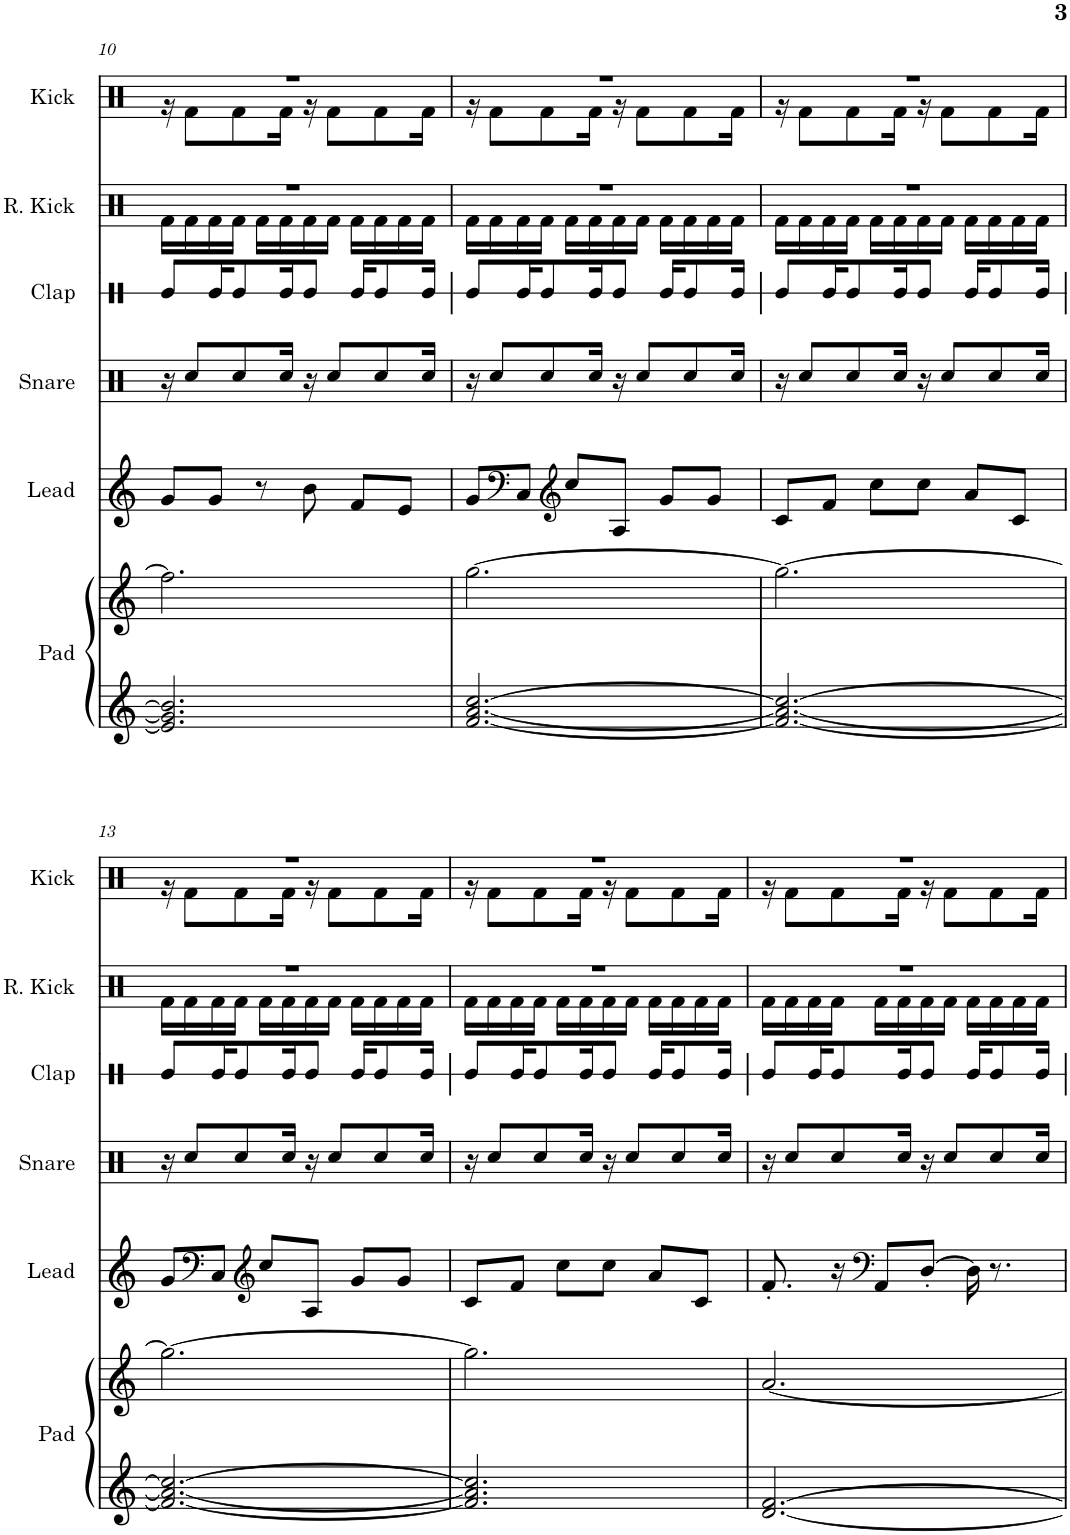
**kern	**kern	**kern	**kern	**kern	**kern	**kern
*part6	*part6	*part5	*part4	*part3	*part2	*part1
*staff7	*staff6	*staff5	*staff4	*staff3	*staff2	*staff1
*I"Pad	*	*I"Lead	*I"Snare	*I"Clap	*I"Reverb Kick	*I"Kick
*I'Pad	*	*I'Lead	*I'Snare	*I'Clap	*I'R. Kick	*I'Kick
!!LO:PB:g=z
*clefG2	*clefG2	*clefG2	*clefX	*clefX	*clefX	*clefX
*k[]	*k[]	*k[]	*k[]	*k[]	*k[]	*k[]
*M3/4	*M3/4	*M3/4	*M3/4	*M3/4	*M3/4	*M3/4
=10	=10	=10	=10	=10	=10	=10
*	*	*	*	*	*^	*^
2.e/] 2.g/] 2.b/]	2.ff\]	8g/L	16r	8Re/L	2.r	16Rf\LL	2.r	16r
.	.	.	8Rcc/L	.	.	16Rf\	.	8Rf\L
.	.	8g/J	.	16Re/K	.	16Rf\	.	.
.	.	.	8Rcc/	8Re/	.	16Rf\JJ	.	8Rf\
.	.	8r	.	.	.	16Rf\LL	.	.
.	.	.	16Rcc/Jk	16Re/K	.	16Rf\	.	16Rf\Jk
.	.	8b\	16r	8Re/J	.	16Rf\	.	16r
.	.	.	8Rcc/L	.	.	16Rf\JJ	.	8Rf\L
.	.	8f/L	.	16Re/KL	.	16Rf\LL	.	.
.	.	.	8Rcc/	8Re/	.	16Rf\	.	8Rf\
.	.	8e/J	.	.	.	16Rf\	.	.
.	.	.	16Rcc/Jk	16Re/Jk	.	16Rf\JJ	.	16Rf\Jk
=11	=11	=11	=11	=11	=11	=11	=11	=11
[2.f/ [2.a/ [2.cc/	[2.gg\	8g/L	16r	8Re/L	2.r	16Rf\LL	2.r	16r
.	.	.	8Rcc/L	.	.	16Rf\	.	8Rf\L
*	*	*clefF4	*	*	*	*	*	*
.	.	8C/J	.	16Re/K	.	16Rf\	.	.
.	.	.	8Rcc/	8Re/	.	16Rf\JJ	.	8Rf\
*	*	*clefG2	*	*	*	*	*	*
.	.	8cc/L	.	.	.	16Rf\LL	.	.
.	.	.	16Rcc/Jk	16Re/K	.	16Rf\	.	16Rf\Jk
.	.	8A/J	16r	8Re/J	.	16Rf\	.	16r
.	.	.	8Rcc/L	.	.	16Rf\JJ	.	8Rf\L
.	.	8g/L	.	16Re/KL	.	16Rf\LL	.	.
.	.	.	8Rcc/	8Re/	.	16Rf\	.	8Rf\
.	.	8g/J	.	.	.	16Rf\	.	.
.	.	.	16Rcc/Jk	16Re/Jk	.	16Rf\JJ	.	16Rf\Jk
=12	=12	=12	=12	=12	=12	=12	=12	=12
2.f/_ 2.a/_ 2.cc/_	2.gg\_	8c/L	16r	8Re/L	2.r	16Rf\LL	2.r	16r
.	.	.	8Rcc/L	.	.	16Rf\	.	8Rf\L
.	.	8f/J	.	16Re/K	.	16Rf\	.	.
.	.	.	8Rcc/	8Re/	.	16Rf\JJ	.	8Rf\
.	.	8cc\L	.	.	.	16Rf\LL	.	.
.	.	.	16Rcc/Jk	16Re/K	.	16Rf\	.	16Rf\Jk
.	.	8cc\J	16r	8Re/J	.	16Rf\	.	16r
.	.	.	8Rcc/L	.	.	16Rf\JJ	.	8Rf\L
.	.	8a/L	.	16Re/KL	.	16Rf\LL	.	.
.	.	.	8Rcc/	8Re/	.	16Rf\	.	8Rf\
.	.	8c/J	.	.	.	16Rf\	.	.
.	.	.	16Rcc/Jk	16Re/Jk	.	16Rf\JJ	.	16Rf\Jk
!!LO:LB:g=z	!!
=13	=13	=13	=13	=13	=13	=13	=13	=13
2.f/_ 2.a/_ 2.cc/_	2.gg\_	8g/L	16r	8Re/L	2.r	16Rf\LL	2.r	16r
.	.	.	8Rcc/L	.	.	16Rf\	.	8Rf\L
*	*	*clefF4	*	*	*	*	*	*
.	.	8C/J	.	16Re/K	.	16Rf\	.	.
.	.	.	8Rcc/	8Re/	.	16Rf\JJ	.	8Rf\
*	*	*clefG2	*	*	*	*	*	*
.	.	8cc/L	.	.	.	16Rf\LL	.	.
.	.	.	16Rcc/Jk	16Re/K	.	16Rf\	.	16Rf\Jk
.	.	8A/J	16r	8Re/J	.	16Rf\	.	16r
.	.	.	8Rcc/L	.	.	16Rf\JJ	.	8Rf\L
.	.	8g/L	.	16Re/KL	.	16Rf\LL	.	.
.	.	.	8Rcc/	8Re/	.	16Rf\	.	8Rf\
.	.	8g/J	.	.	.	16Rf\	.	.
.	.	.	16Rcc/Jk	16Re/Jk	.	16Rf\JJ	.	16Rf\Jk
=14	=14	=14	=14	=14	=14	=14	=14	=14
2.f/] 2.a/] 2.cc/]	2.gg\]	8c/L	16r	8Re/L	2.r	16Rf\LL	2.r	16r
.	.	.	8Rcc/L	.	.	16Rf\	.	8Rf\L
.	.	8f/J	.	16Re/K	.	16Rf\	.	.
.	.	.	8Rcc/	8Re/	.	16Rf\JJ	.	8Rf\
.	.	8cc\L	.	.	.	16Rf\LL	.	.
.	.	.	16Rcc/Jk	16Re/K	.	16Rf\	.	16Rf\Jk
.	.	8cc\J	16r	8Re/J	.	16Rf\	.	16r
.	.	.	8Rcc/L	.	.	16Rf\JJ	.	8Rf\L
.	.	8a/L	.	16Re/KL	.	16Rf\LL	.	.
.	.	.	8Rcc/	8Re/	.	16Rf\	.	8Rf\
.	.	8c/J	.	.	.	16Rf\	.	.
.	.	.	16Rcc/Jk	16Re/Jk	.	16Rf\JJ	.	16Rf\Jk
=15	=15	=15	=15	=15	=15	=15	=15	=15
[2.d/ [2.f/	[2.a/	8.f'/	16r	8Re/L	2.r	16Rf\LL	2.r	16r
.	.	.	8Rcc/L	.	.	16Rf\	.	8Rf\L
.	.	.	.	16Re/K	.	16Rf\	.	.
.	.	16r	8Rcc/	8Re/	.	16Rf\JJ	.	8Rf\
*	*	*clefF4	*	*	*	*	*	*
.	.	8AA/L	.	.	.	16Rf\LL	.	.
.	.	.	16Rcc/Jk	16Re/K	.	16Rf\	.	16Rf\Jk
.	.	[8D'/J	16r	8Re/J	.	16Rf\	.	16r
.	.	.	8Rcc/L	.	.	16Rf\JJ	.	8Rf\L
.	.	16D\]	.	16Re/KL	.	16Rf\LL	.	.
.	.	8.r	8Rcc/	8Re/	.	16Rf\	.	8Rf\
.	.	.	.	.	.	16Rf\	.	.
.	.	.	16Rcc/Jk	16Re/Jk	.	16Rf\JJ	.	16Rf\Jk
*	*	*	*	*	*v	*v	*	*
*	*	*	*	*	*	*v	*v
=	=	=	=	=	=	=
*-	*-	*-	*-	*-	*-	*-
